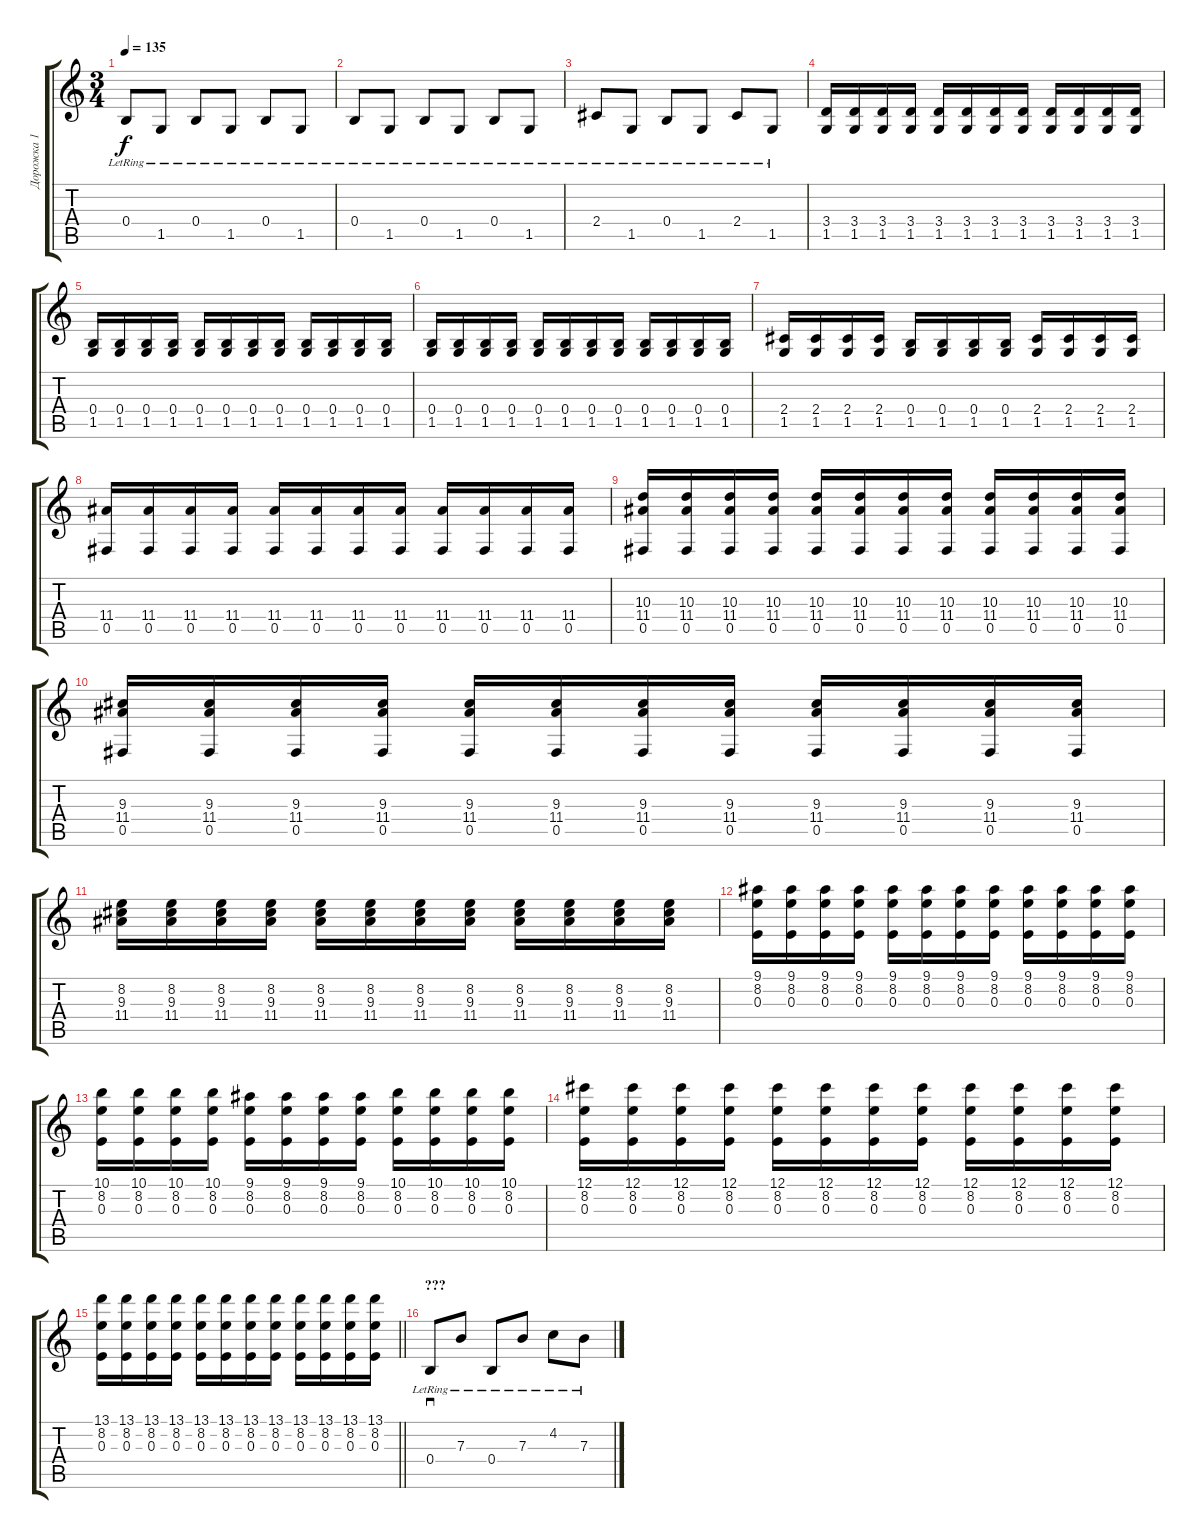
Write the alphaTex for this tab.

\track ("Дорожка 1" "Дорожка 1") {instrument distortionguitar}
\staff {score tabs}
\tuning (Db4 Ab3 E3 B2 Gb2 Db2) {hide}
\ts (3 4)
\tempo 135
\clef g2
\ks c
0.4{lr}.8{dy f} 1.5{lr}.8 0.4{lr}.8 1.5{lr}.8 0.4{lr}.8 1.5{lr}.8 |
0.4{lr}.8 1.5{lr}.8 0.4{lr}.8 1.5{lr}.8 0.4{lr}.8 1.5{lr}.8 |
2.4{lr}.8 1.5{lr}.8 0.4{lr}.8 1.5{lr}.8 2.4{lr}.8 1.5{lr}.8 |
(3.4 1.5).16 (3.4 1.5).16 (3.4 1.5).16 (3.4 1.5).16 (3.4 1.5).16 (3.4 1.5).16 (3.4 1.5).16 (3.4 1.5).16 (3.4 1.5).16 (3.4 1.5).16 (3.4 1.5).16 (3.4 1.5).16 |
(0.4 1.5).16 (0.4 1.5).16 (0.4 1.5).16 (0.4 1.5).16 (0.4 1.5).16 (0.4 1.5).16 (0.4 1.5).16 (0.4 1.5).16 (0.4 1.5).16 (0.4 1.5).16 (0.4 1.5).16 (0.4 1.5).16 |
(0.4 1.5).16 (0.4 1.5).16 (0.4 1.5).16 (0.4 1.5).16 (0.4 1.5).16 (0.4 1.5).16 (0.4 1.5).16 (0.4 1.5).16 (0.4 1.5).16 (0.4 1.5).16 (0.4 1.5).16 (0.4 1.5).16 |
(2.4 1.5).16 (2.4 1.5).16 (2.4 1.5).16 (2.4 1.5).16 (0.4 1.5).16 (0.4 1.5).16 (0.4 1.5).16 (0.4 1.5).16 (2.4 1.5).16 (2.4 1.5).16 (2.4 1.5).16 (2.4 1.5).16 |
(11.4 0.5).16 (11.4 0.5).16 (11.4 0.5).16 (11.4 0.5).16 (11.4 0.5).16 (11.4 0.5).16 (11.4 0.5).16 (11.4 0.5).16 (11.4 0.5).16 (11.4 0.5).16 (11.4 0.5).16 (11.4 0.5).16 |
(10.3 11.4 0.5).16 (10.3 11.4 0.5).16 (10.3 11.4 0.5).16 (10.3 11.4 0.5).16 (10.3 11.4 0.5).16 (10.3 11.4 0.5).16 (10.3 11.4 0.5).16 (10.3 11.4 0.5).16 (10.3 11.4 0.5).16 (10.3 11.4 0.5).16 (10.3 11.4 0.5).16 (10.3 11.4 0.5).16 |
(9.3 11.4 0.5).16 (9.3 11.4 0.5).16 (9.3 11.4 0.5).16 (9.3 11.4 0.5).16 (9.3 11.4 0.5).16 (9.3 11.4 0.5).16 (9.3 11.4 0.5).16 (9.3 11.4 0.5).16 (9.3 11.4 0.5).16 (9.3 11.4 0.5).16 (9.3 11.4 0.5).16 (9.3 11.4 0.5).16 |
(8.2 9.3 11.4).16 (8.2 9.3 11.4).16 (8.2 9.3 11.4).16 (8.2 9.3 11.4).16 (8.2 9.3 11.4).16 (8.2 9.3 11.4).16 (8.2 9.3 11.4).16 (8.2 9.3 11.4).16 (8.2 9.3 11.4).16 (8.2 9.3 11.4).16 (8.2 9.3 11.4).16 (8.2 9.3 11.4).16 |
(9.1 8.2 0.3).16 (9.1 8.2 0.3).16 (9.1 8.2 0.3).16 (9.1 8.2 0.3).16 (9.1 8.2 0.3).16 (9.1 8.2 0.3).16 (9.1 8.2 0.3).16 (9.1 8.2 0.3).16 (9.1 8.2 0.3).16 (9.1 8.2 0.3).16 (9.1 8.2 0.3).16 (9.1 8.2 0.3).16 |
(10.1 8.2 0.3).16 (10.1 8.2 0.3).16 (10.1 8.2 0.3).16 (10.1 8.2 0.3).16 (9.1 8.2 0.3).16 (9.1 8.2 0.3).16 (9.1 8.2 0.3).16 (9.1 8.2 0.3).16 (10.1 8.2 0.3).16 (10.1 8.2 0.3).16 (10.1 8.2 0.3).16 (10.1 8.2 0.3).16 |
(12.1 8.2 0.3).16 (12.1 8.2 0.3).16 (12.1 8.2 0.3).16 (12.1 8.2 0.3).16 (12.1 8.2 0.3).16 (12.1 8.2 0.3).16 (12.1 8.2 0.3).16 (12.1 8.2 0.3).16 (12.1 8.2 0.3).16 (12.1 8.2 0.3).16 (12.1 8.2 0.3).16 (12.1 8.2 0.3).16 |
\barLineRight lightlight
(13.1 8.2 0.3).16 (13.1 8.2 0.3).16 (13.1 8.2 0.3).16 (13.1 8.2 0.3).16 (13.1 8.2 0.3).16 (13.1 8.2 0.3).16 (13.1 8.2 0.3).16 (13.1 8.2 0.3).16 (13.1 8.2 0.3).16 (13.1 8.2 0.3).16 (13.1 8.2 0.3).16 (13.1 8.2 0.3).16 |
\section ("" "???")
0.4{lr}.8{sd} 7.3{lr}.8 0.4{lr}.8 7.3{lr}.8 4.2{lr}.8 7.3{lr}.8
